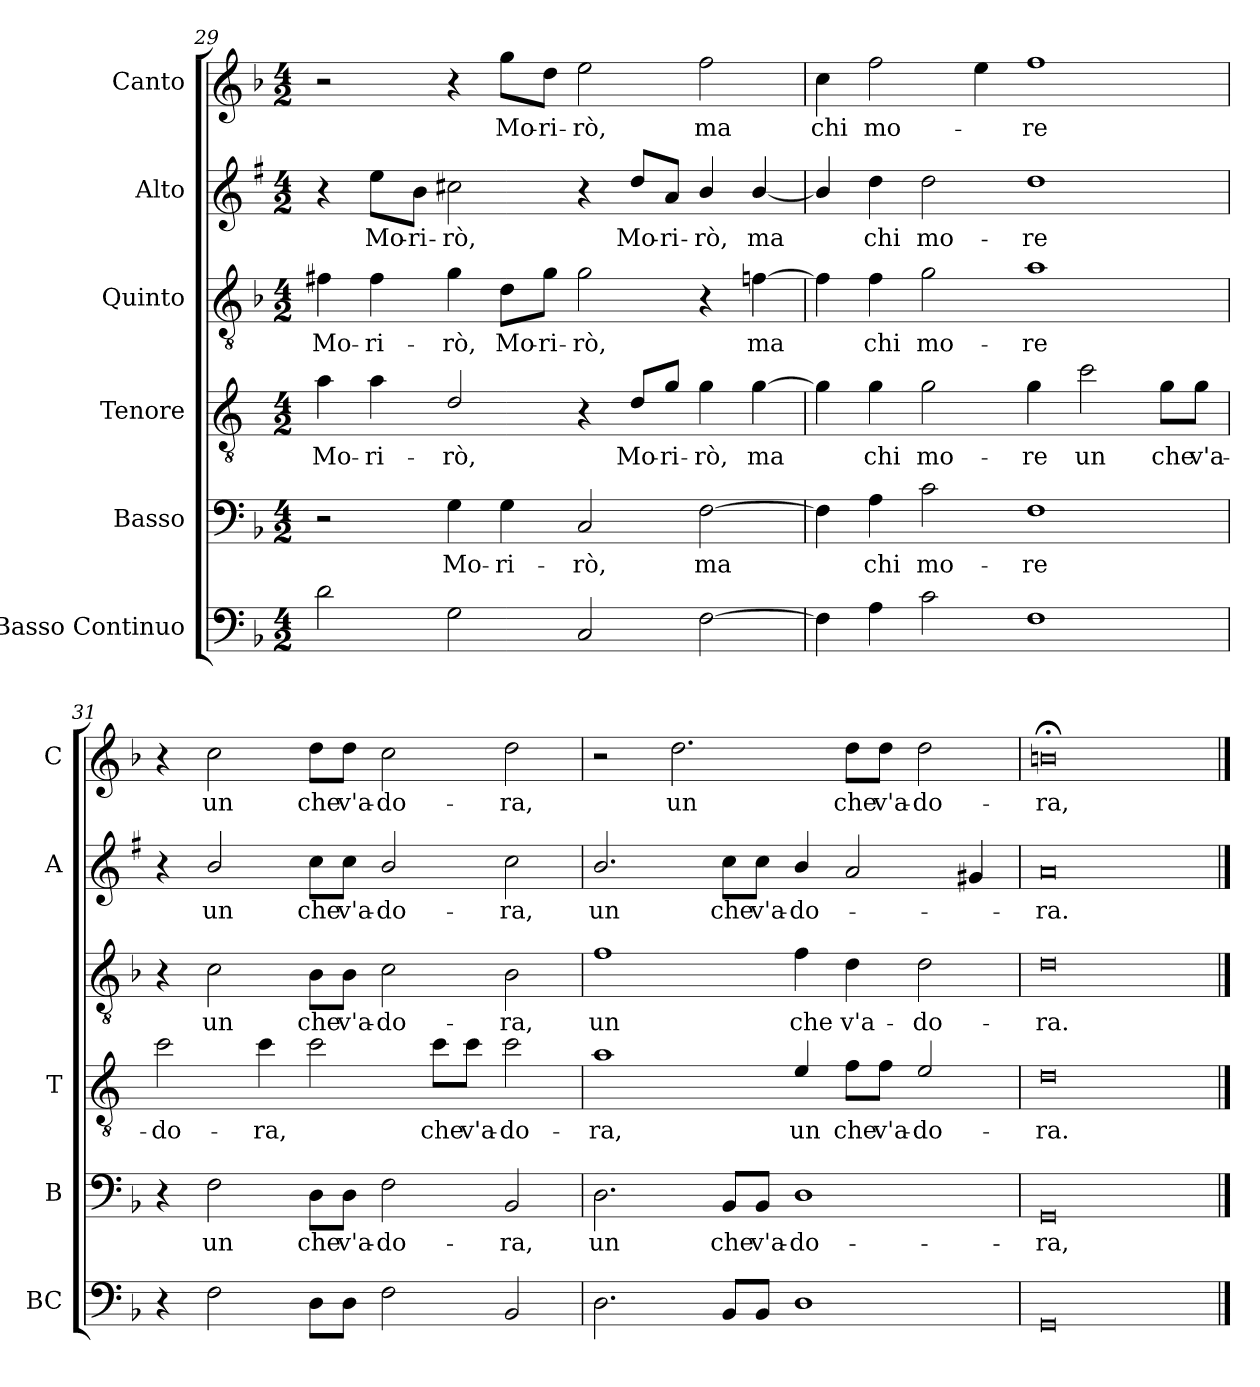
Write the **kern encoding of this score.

**kern	**kern	**text	**kern	**text	**kern	**text	**kern	**text	**kern	**text
*part6	*part5	*part5	*part4	*part4	*part3	*part3	*part2	*part2	*part1	*part1
*staff6	*staff5	*staff5	*staff4	*staff4	*staff3	*staff3	*staff2	*staff2	*staff1	*staff1
*I"Basso Continuo	*I"Basso	*	*I"Tenore	*	*I"Quinto	*	*I"Alto	*	*I"Canto	*
*I'BC	*I'B	*	*I'T	*	*	*	*I'A	*	*I'C	*
*clefF4	*clefF4	*	*clefGv2	*	*clefGv2	*	*clefG2	*	*clefG2	*
*	*	*	*ITrd4c7	*	*	*	*ITrd1c2	*	*	*
*k[b-]	*k[b-]	*	*k[b-]	*	*k[b-]	*	*k[b-]	*	*k[b-]	*
*F:	*F:	*	*F:	*	*F:	*	*F:	*	*F:	*
*M4/2	*M4/2	*	*M4/2	*	*M4/2	*	*M4/2	*	*M4/2	*
=29	=29	=29	=29	=29	=29	=29	=29	=29	=29	=29
!	!	!	!	!LO:LY:b	!	!LO:LY:b	!	!	!	!
2d\	2r	.	4d\	Mo-	4f#X\	Mo-	4r	.	2r	.
!	!	!	!	!LO:LY:b	!	!LO:LY:b	!	!LO:LY:b	!	!
.	.	.	4d\	-ri-	4f#\	-ri-	8dd\L	Mo-	.	.
!	!	!	!	!	!	!	!	!LO:LY:b	!	!
.	.	.	.	.	.	.	8a\J	-ri-	.	.
!	!	!LO:LY:b	!	!LO:LY:b	!	!LO:LY:b	!	!LO:LY:b	!	!
2G\	4G\	Mo-	2G/	-rò,	4g\	-rò,	2bn\	-rò,	4r	.
!	!	!LO:LY:b	!	!	!	!LO:LY:b	!	!	!	!LO:LY:b
.	4G\	-ri-	.	.	8d\L	Mo-	.	.	8gg\L	Mo-
!	!	!	!	!	!	!LO:LY:b	!	!	!	!LO:LY:b
.	.	.	.	.	8g\J	-ri-	.	.	8dd\J	-ri-
!	!	!LO:LY:b	!	!	!	!LO:LY:b	!	!	!	!LO:LY:b
2C/	2C/	-rò,	4r	.	2g\	-rò,	4r	.	2ee\	-rò,
!	!	!	!	!LO:LY:b	!	!	!	!LO:LY:b	!	!
.	.	.	8G/L	Mo-	.	.	8cc/L	Mo-	.	.
!	!	!	!	!LO:LY:b	!	!	!	!LO:LY:b	!	!
.	.	.	8c/J	-ri-	.	.	8g/J	-ri-	.	.
!	!	!LO:LY:b	!	!LO:LY:b	!	!	!	!LO:LY:b	!	!LO:LY:b
[2F\	[2F\	ma	4c\	-rò,	4r	.	4a/	-rò,	2ff\	ma
!	!	!	!	!LO:LY:b	!	!LO:LY:b	!	!LO:LY:b	!	!
.	.	.	[4c\	ma	[4fn\	ma	[4a/	ma	.	.
!!LO:LB:g=z
=30	=30	=30	=30	=30	=30	=30	=30	=30	=30	=30
!	!	!	!	!	!	!	!	!	!	!LO:LY:b
4F\]	4F\]	.	4c\]	.	4f\]	.	4a/]	.	4cc\	chi
!	!	!LO:LY:b	!	!LO:LY:b	!	!LO:LY:b	!	!LO:LY:b	!	!LO:LY:b
4A\	4A\	chi	4c\	chi	4f\	chi	4cc\	chi	2ff\	mo-
!	!	!LO:LY:b	!	!LO:LY:b	!	!LO:LY:b	!	!LO:LY:b	!	!
2c\	2c\	mo-	2c\	mo-	2g\	mo-	2cc\	mo-	.	.
.	.	.	.	.	.	.	.	.	4ee\	.
!	!	!LO:LY:b	!	!LO:LY:b	!	!LO:LY:b	!	!LO:LY:b	!	!LO:LY:b
1F	1F	-re	4c\	-re	1a	-re	1cc	-re	1ff	-re
!	!	!	!	!LO:LY:b	!	!	!	!	!	!
.	.	.	2f\	un	.	.	.	.	.	.
!	!	!	!	!LO:LY:b	!	!	!	!	!	!
.	.	.	8c\L	che	.	.	.	.	.	.
!	!	!	!	!LO:LY:b	!	!	!	!	!	!
.	.	.	8c\J	v'a-	.	.	.	.	.	.
=31	=31	=31	=31	=31	=31	=31	=31	=31	=31	=31
!	!	!	!	!LO:LY:b	!	!	!	!	!	!
4r	4r	.	2f\	-do-	4r	.	4r	.	4r	.
!	!	!LO:LY:b	!	!	!	!LO:LY:b	!	!LO:LY:b	!	!LO:LY:b
2F\	2F\	un	.	.	2c\	un	2a/	un	2cc\	un
!	!	!	!	!LO:LY:b	!	!	!	!	!	!
.	.	.	4f\	-ra,	.	.	.	.	.	.
!	!	!LO:LY:b	!	!	!	!LO:LY:b	!	!LO:LY:b	!	!LO:LY:b
8D\L	8D\L	che	2f\	.	8B-\L	che	8b-\L	che	8dd\L	che
!	!	!LO:LY:b	!	!	!	!LO:LY:b	!	!LO:LY:b	!	!LO:LY:b
8D\J	8D\J	v'a-	.	.	8B-\J	v'a-	8b-\J	v'a-	8dd\J	v'a-
!	!	!LO:LY:b	!	!	!	!LO:LY:b	!	!LO:LY:b	!	!LO:LY:b
2F\	2F\	-do-	.	.	2c\	-do-	2a/	-do-	2cc\	-do-
!	!	!	!	!LO:LY:b	!	!	!	!	!	!
.	.	.	8f\L	che	.	.	.	.	.	.
!	!	!	!	!LO:LY:b	!	!	!	!	!	!
.	.	.	8f\J	v'a-	.	.	.	.	.	.
!	!	!LO:LY:b	!	!LO:LY:b	!	!LO:LY:b	!	!LO:LY:b	!	!LO:LY:b
2BB-/	2BB-/	-ra,	2f\	-do-	2B-\	-ra,	2b-\	-ra,	2dd\	-ra,
=32	=32	=32	=32	=32	=32	=32	=32	=32	=32	=32
!	!	!LO:LY:b	!	!LO:LY:b	!	!LO:LY:b	!	!LO:LY:b	!	!
2.D\	2.D\	un	1d	-ra,	1f	un	2.a/	un	2r	.
!	!	!	!	!	!	!	!	!	!	!LO:LY:b
.	.	.	.	.	.	.	.	.	2.dd\	un
!	!	!LO:LY:b	!	!	!	!	!	!LO:LY:b	!	!
8BB-/L	8BB-/L	che	.	.	.	.	8b-\L	che	.	.
!	!	!LO:LY:b	!	!	!	!	!	!LO:LY:b	!	!
8BB-/J	8BB-/J	v'a-	.	.	.	.	8b-\J	v'a-	.	.
!	!	!LO:LY:b	!	!LO:LY:b	!	!LO:LY:b	!	!LO:LY:b	!	!
1D	1D	-do-	4A/	un	4f\	che	4a/	-do-	.	.
!	!	!	!	!LO:LY:b	!	!LO:LY:b	!	!	!	!LO:LY:b
.	.	.	8B-\L	che	4d\	v'a-	2g/	.	8dd\L	che
!	!	!	!	!LO:LY:b	!	!	!	!	!	!LO:LY:b
.	.	.	8B-\J	v'a-	.	.	.	.	8dd\J	v'a-
!	!	!	!	!LO:LY:b	!	!LO:LY:b	!	!	!	!LO:LY:b
.	.	.	2A/	-do-	2d\	-do-	.	.	2dd\	-do-
.	.	.	.	.	.	.	4f#X/	.	.	.
=33	=33	=33	=33	=33	=33	=33	=33	=33	=33	=33
!	!	!LO:LY:b	!	!LO:LY:b	!	!LO:LY:b	!	!LO:LY:b	!	!LO:LY:b
0GG	0GG	-ra,	0G	-ra.	0d	-ra.	0g	-ra.	0bn;<	-ra,
==	==	==	==	==	==	==	==	==	==	==
*-	*-	*-	*-	*-	*-	*-	*-	*-	*-	*-
